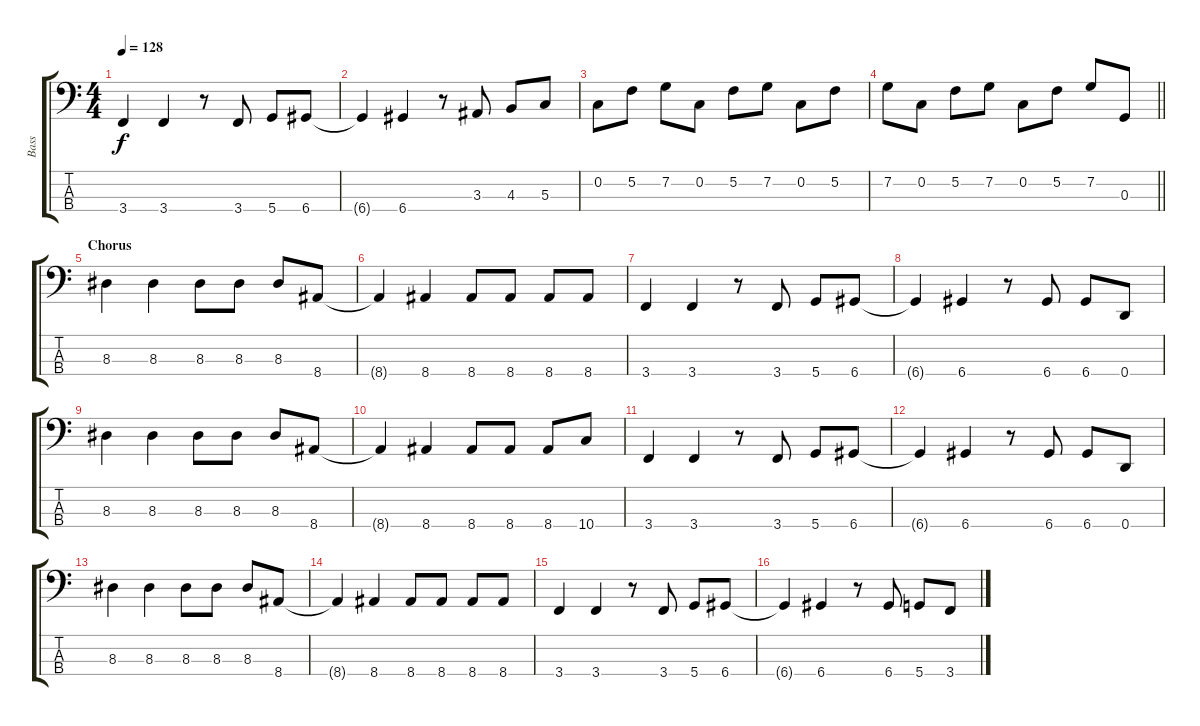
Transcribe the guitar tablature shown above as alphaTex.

\track ("Bass" "Bass") {instrument electricbasspick}
\staff {score tabs}
\tuning (F2 C2 G1 D1) {hide}
\ts (4 4)
\tempo 128
\clef f4
\ks c
3.4{t}.4{dy f} 3.4.4 r.8 3.4.8 5.4.8 6.4.8 |
6.4{t}.4 6.4.4 r.8 3.3.8 4.3.8 5.3.8 |
0.2.8 5.2.8 7.2.8 0.2.8 5.2.8 7.2.8 0.2.8 5.2.8 |
\barLineRight lightlight
7.2.8 0.2.8 5.2.8 7.2.8 0.2.8 5.2.8 7.2.8 0.3.8 |
\section ("" "Chorus")
8.3.4 8.3.4 8.3.8 8.3.8 8.3.8 8.4.8 |
8.4{t}.4 8.4.4 8.4.8 8.4.8 8.4.8 8.4.8 |
3.4.4 3.4.4 r.8 3.4.8 5.4.8 6.4.8 |
6.4{t}.4 6.4.4 r.8 6.4.8 6.4.8 0.4.8 |
8.3.4 8.3.4 8.3.8 8.3.8 8.3.8 8.4.8 |
8.4{t}.4 8.4.4 8.4.8 8.4.8 8.4.8 10.4.8 |
3.4.4 3.4.4 r.8 3.4.8 5.4.8 6.4.8 |
6.4{t}.4 6.4.4 r.8 6.4.8 6.4.8 0.4.8 |
8.3.4 8.3.4 8.3.8 8.3.8 8.3.8 8.4.8 |
8.4{t}.4 8.4.4 8.4.8 8.4.8 8.4.8 8.4.8 |
3.4.4 3.4.4 r.8 3.4.8 5.4.8 6.4.8 |
6.4{t}.4 6.4.4 r.8 6.4.8 5.4.8 3.4.8
